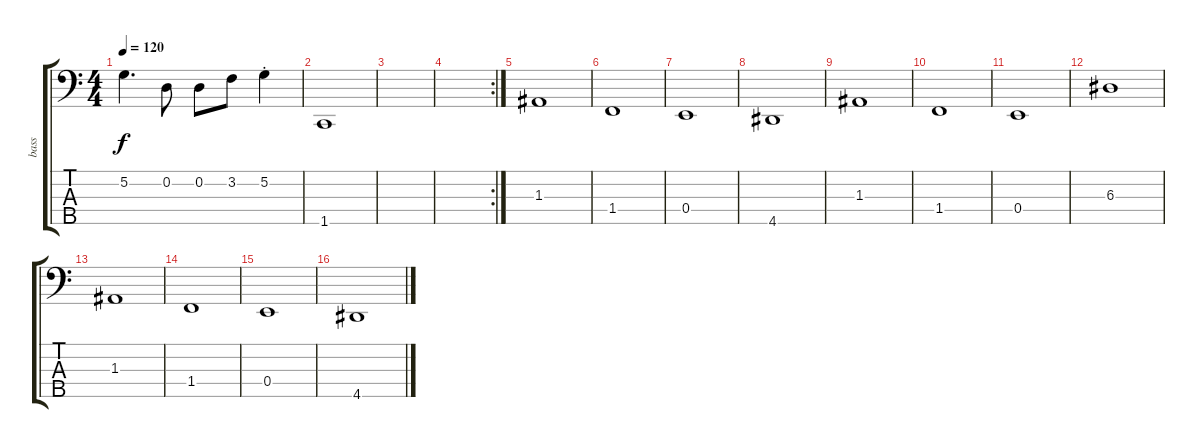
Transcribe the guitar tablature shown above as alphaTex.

\track ("bass" "bass") {instrument electricbassfinger}
\staff {score tabs}
\tuning (G2 D2 A1 E1 B0) {hide}
\ts (4 4)
\tempo 120
\clef f4
\ks c
5.2.4{d dy f} 0.2.8 0.2.8 3.2.8 5.2{st}.4 |
1.5.1 |
|
\rc 2
|
1.3.1 |
1.4.1 |
0.4.1 |
4.5.1 |
1.3.1 |
1.4.1 |
0.4.1 |
6.3.1 |
1.3.1 |
1.4.1 |
0.4.1 |
4.5.1
